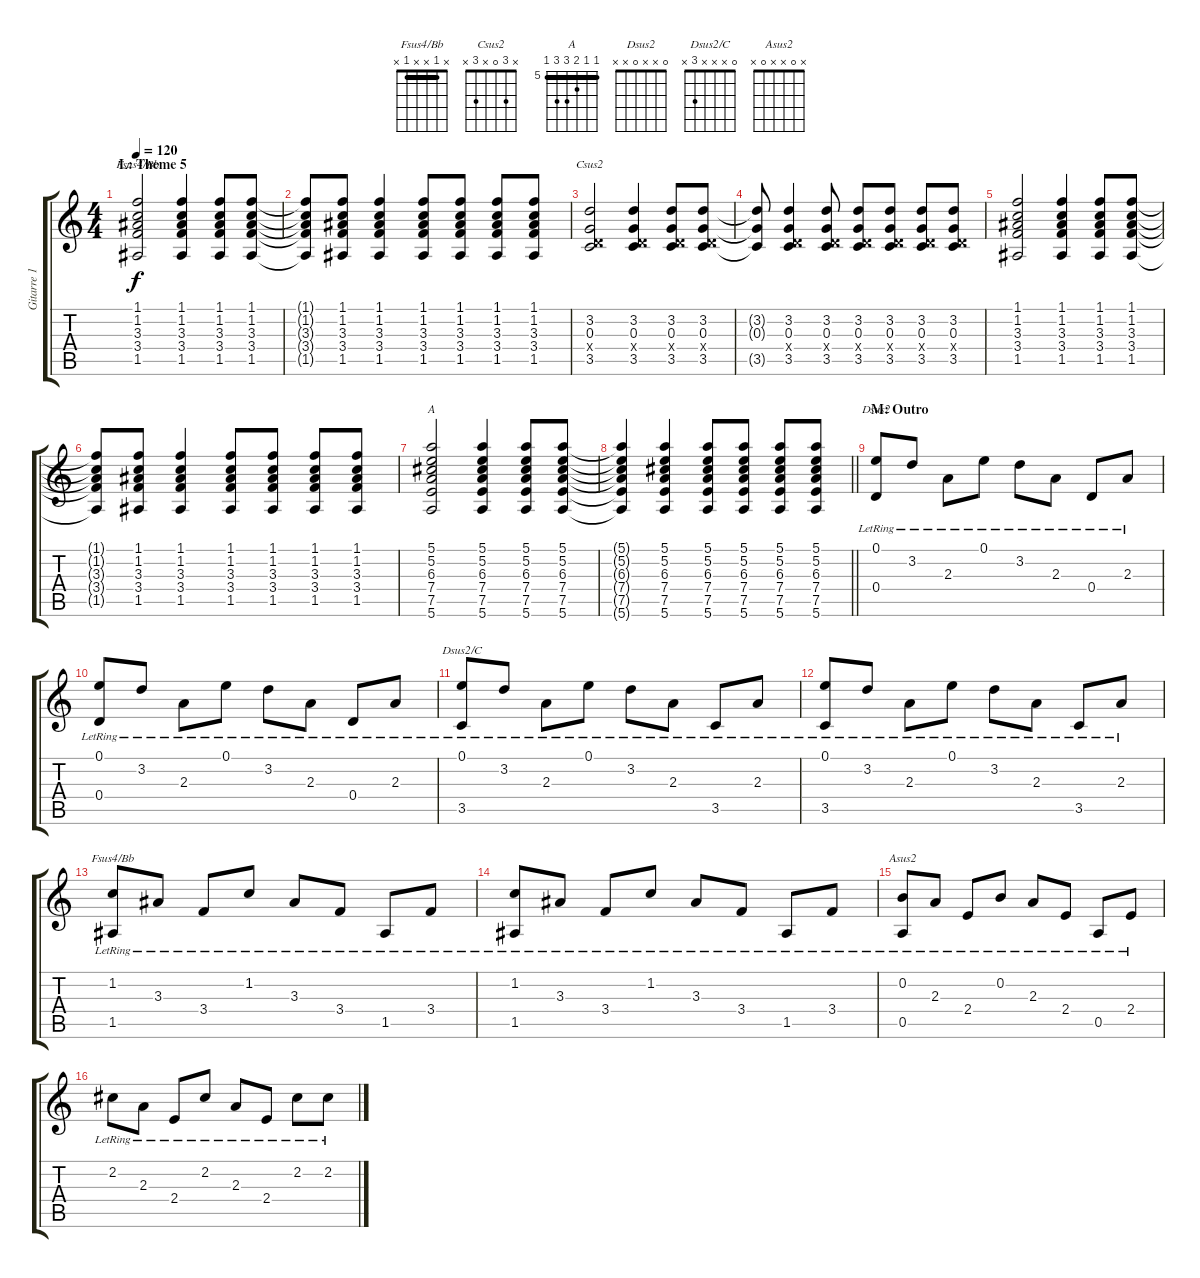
\track ("Gitarre 1" "Gitarre 1") {instrument acousticguitarsteel}
\staff {score tabs}
\tuning (E4 B3 G3 D3 A2 E2) {hide}
\chord ("Fsus4/Bb" 1 1 3 3 1 x) {barre 1}
\chord ("Csus2" x 3 0 x 3 x)
\chord ("A" 5 5 6 7 7 5) {firstfret 5 barre 5}
\chord ("Dsus2" 0 x x 0 x x)
\chord ("Dsus2/C" 0 x x x 3 x)
\chord ("Fsus4/Bb" x 1 x x 1 x) {barre 1}
\chord ("Asus2" x 0 x x 0 x)
\ts (4 4)
\section ("" "L: Theme 5")
\tempo 120
\clef g2
\ks c
(1.1 1.2 3.3 3.4 1.5).2{ch "Fsus4/Bb" dy f} (1.1 1.2 3.3 3.4 1.5).4 (1.1 1.2 3.3 3.4 1.5).8 (1.1 1.2 3.3 3.4 1.5).8 |
(1.1{t} 1.2{t} 3.3{t} 3.4{t} 1.5{t}).8 (1.1 1.2 3.3 3.4 1.5).8 (1.1 1.2 3.3 3.4 1.5).4 (1.1 1.2 3.3 3.4 1.5).8 (1.1 1.2 3.3 3.4 1.5).8 (1.1 1.2 3.3 3.4 1.5).8 (1.1 1.2 3.3 3.4 1.5).8 |
(3.2 0.3 0.4{x} 3.5).2{ch "Csus2"} (3.2 0.3 0.4{x} 3.5).4 (3.2 0.3 0.4{x} 3.5).8 (3.2 0.3 0.4{x} 3.5).8 |
(3.2{t} 0.3{t} 3.5{t}).8 (3.2 0.3 0.4{x} 3.5).4 (3.2 0.3 0.4{x} 3.5).8 (3.2 0.3 0.4{x} 3.5).8 (3.2 0.3 0.4{x} 3.5).8 (3.2 0.3 0.4{x} 3.5).8 (3.2 0.3 0.4{x} 3.5).8 |
(1.1 1.2 3.3 3.4 1.5).2 (1.1 1.2 3.3 3.4 1.5).4 (1.1 1.2 3.3 3.4 1.5).8 (1.1 1.2 3.3 3.4 1.5).8 |
(1.1{t} 1.2{t} 3.3{t} 3.4{t} 1.5{t}).8 (1.1 1.2 3.3 3.4 1.5).8 (1.1 1.2 3.3 3.4 1.5).4 (1.1 1.2 3.3 3.4 1.5).8 (1.1 1.2 3.3 3.4 1.5).8 (1.1 1.2 3.3 3.4 1.5).8 (1.1 1.2 3.3 3.4 1.5).8 |
(5.1 5.2 6.3 7.4 7.5 5.6).2{ch "A"} (5.1 5.2 6.3 7.4 7.5 5.6).4 (5.1 5.2 6.3 7.4 7.5 5.6).8 (5.1 5.2 6.3 7.4 7.5 5.6).8 |
\barLineRight lightlight
(5.1{t} 5.2{t} 6.3{t} 7.4{t} 7.5{t} 5.6{t}).4 (5.1 5.2 6.3 7.4 7.5 5.6).4 (5.1 5.2 6.3 7.4 7.5 5.6).8 (5.1 5.2 6.3 7.4 7.5 5.6).8 (5.1 5.2 6.3 7.4 7.5 5.6).8 (5.1 5.2 6.3 7.4 7.5 5.6).8 |
\section ("" "M: Outro")
(0.1{lr} 0.4{lr}).8{ch "Dsus2" volume 13} 3.2{lr}.8 2.3{lr}.8 0.1{lr}.8 3.2{lr}.8 2.3{lr}.8 0.4{lr}.8 2.3{lr}.8 |
(0.1{lr} 0.4{lr}).8 3.2{lr}.8 2.3{lr}.8 0.1{lr}.8 3.2{lr}.8 2.3{lr}.8 0.4{lr}.8 2.3{lr}.8 |
(0.1{lr} 3.5{lr}).8{ch "Dsus2/C"} 3.2{lr}.8 2.3{lr}.8 0.1{lr}.8 3.2{lr}.8 2.3{lr}.8 3.5{lr}.8 2.3{lr}.8 |
(0.1{lr} 3.5{lr}).8 3.2{lr}.8 2.3{lr}.8 0.1{lr}.8 3.2{lr}.8 2.3{lr}.8 3.5{lr}.8 2.3{lr}.8 |
(1.2{lr} 1.5{lr}).8{ch "Fsus4/Bb"} 3.3{lr}.8 3.4{lr}.8 1.2{lr}.8 3.3{lr}.8 3.4{lr}.8 1.5{lr}.8 3.4{lr}.8 |
(1.2{lr} 1.5{lr}).8 3.3{lr}.8 3.4{lr}.8 1.2{lr}.8 3.3{lr}.8 3.4{lr}.8 1.5{lr}.8 3.4{lr}.8 |
(0.2{lr} 0.5{lr}).8{ch "Asus2"} 2.3{lr}.8 2.4{lr}.8 0.2{lr}.8 2.3{lr}.8 2.4{lr}.8 0.5{lr}.8 2.4{lr}.8 |
2.2{lr}.8 2.3{lr}.8 2.4{lr}.8 2.2{lr}.8 2.3{lr}.8 2.4{lr}.8 2.2{lr}.8 2.2{lr}.8
